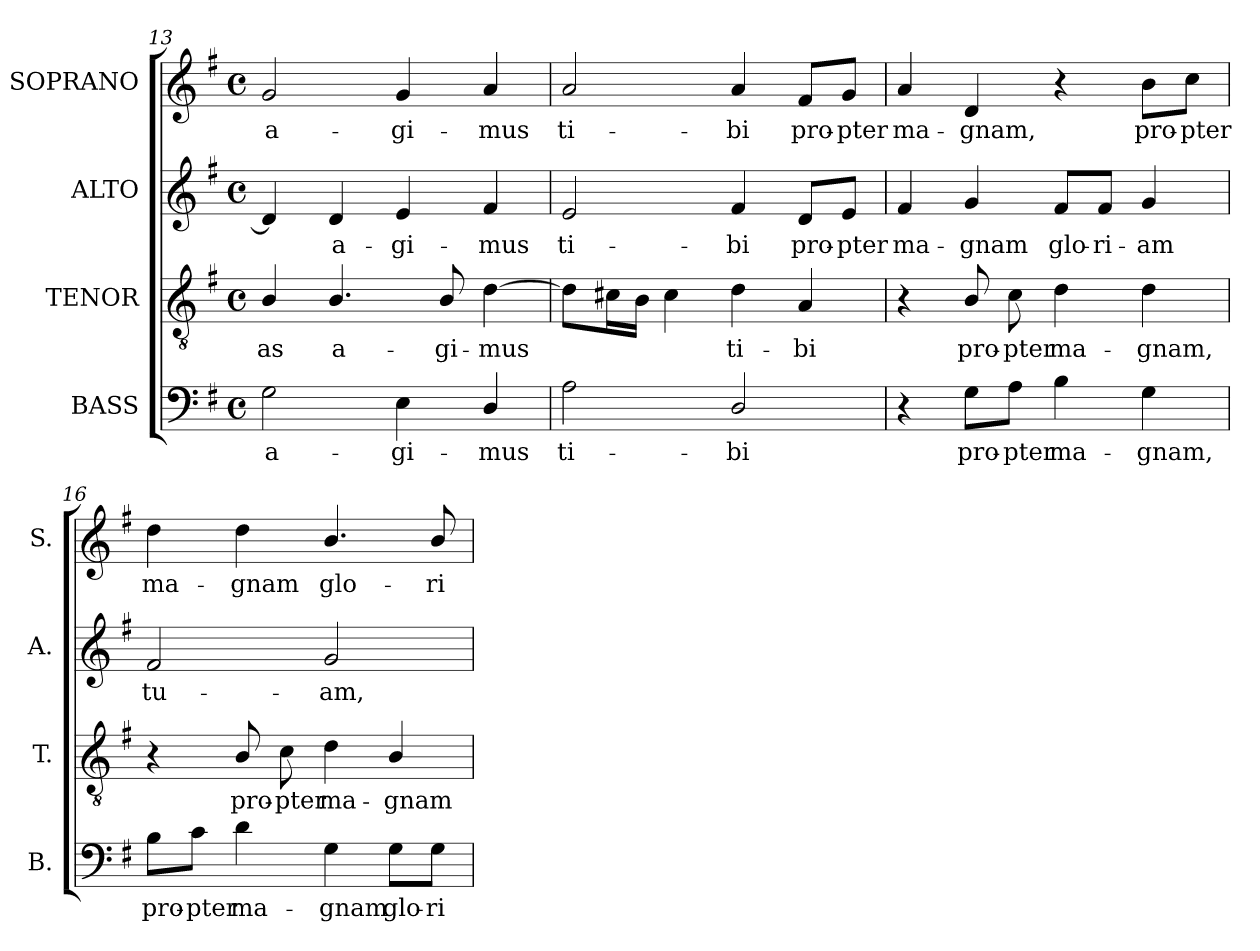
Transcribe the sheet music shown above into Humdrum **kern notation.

**kern	**text	**kern	**text	**kern	**text	**kern	**text
*part4	*part4	*part3	*part3	*part2	*part2	*part1	*part1
*staff4	*staff4	*staff3	*staff3	*staff2	*staff2	*staff1	*staff1
*I"BASS	*	*I"TENOR	*	*I"ALTO	*	*I"SOPRANO	*
*I'B.	*	*I'T.	*	*I'A.	*	*I'S.	*
!!LO:LB:g=z
*clefF4	*	*clefGv2	*	*clefG2	*	*clefG2	*
*	*	*ITrd7c12	*	*	*	*	*
*k[f#]	*	*k[f#]	*	*k[f#]	*	*k[f#]	*
*G:	*	*G:	*	*G:	*	*G:	*
*M4/4	*	*M4/4	*	*M4/4	*	*M4/4	*
*met(c)	*	*met(c)	*	*met(c)	*	*met(c)	*
=13	=13	=13	=13	=13	=13	=13	=13
!	!LO:LY:b:color=#000000	!	!	!	!	!	!
!	!	!	!LO:LY:b:color=#000000	!	!	!	!
!	!	!	!	!	!	!	!LO:LY:b:color=#000000
2Gi\	a-	4BBi/	-as	4di/]	.	2gi/	a-
!	!	!	!LO:LY:b:color=#000000	!	!	!	!
!	!	!	!	!	!LO:LY:b:color=#000000	!	!
.	.	4.BBi/	a-	4di/	a-	.	.
!	!LO:LY:b:color=#000000	!	!	!	!	!	!
!	!	!	!	!	!LO:LY:b:color=#000000	!	!
!	!	!	!	!	!	!	!LO:LY:b:color=#000000
4Ei\	-gi-	.	.	4ei/	-gi-	4gi/	-gi-
!	!	!	!LO:LY:b:color=#000000	!	!	!	!
.	.	8BBi/	-gi-	.	.	.	.
!	!LO:LY:b:color=#000000	!	!	!	!	!	!
!	!	!	!LO:LY:b:color=#000000	!	!	!	!
!	!	!	!	!	!LO:LY:b:color=#000000	!	!
!	!	!	!	!	!	!	!LO:LY:b:color=#000000
4Di/	-mus	[4Di\	-mus	4f#i/	-mus	4ai/	-mus
=14	=14	=14	=14	=14	=14	=14	=14
!	!LO:LY:b:color=#000000	!	!	!	!	!	!
!	!	!	!	!	!LO:LY:b:color=#000000	!	!
!	!	!	!	!	!	!	!LO:LY:b:color=#000000
2Ai\	ti-	8Di\L]	.	2ei/	ti-	2ai/	ti-
.	.	16C#Xi\L	.	.	.	.	.
.	.	16BBi\JJ	.	.	.	.	.
.	.	4C#i\	.	.	.	.	.
!	!LO:LY:b:color=#000000	!	!	!	!	!	!
!	!	!	!LO:LY:b:color=#000000	!	!	!	!
!	!	!	!	!	!LO:LY:b:color=#000000	!	!
!	!	!	!	!	!	!	!LO:LY:b:color=#000000
2Di/	-bi	4Di\	ti-	4f#i/	-bi	4ai/	-bi
!	!	!	!LO:LY:b:color=#000000	!	!	!	!
!	!	!	!	!	!LO:LY:b:color=#000000	!	!
!	!	!	!	!	!	!	!LO:LY:b:color=#000000
.	.	4AAi/	-bi	8di/L	pro-	8f#i/L	pro-
!	!	!	!	!	!LO:LY:b:color=#000000	!	!
!	!	!	!	!	!	!	!LO:LY:b:color=#000000
.	.	.	.	8ei/J	-pter	8gi/J	-pter
=15	=15	=15	=15	=15	=15	=15	=15
!	!	!	!	!	!LO:LY:b:color=#000000	!	!
!	!	!	!	!	!	!	!LO:LY:b:color=#000000
4r	.	4r	.	4f#i/	ma-	4ai/	ma-
!	!LO:LY:b:color=#000000	!	!	!	!	!	!
!	!	!	!LO:LY:b:color=#000000	!	!	!	!
!	!	!	!	!	!LO:LY:b:color=#000000	!	!
!	!	!	!	!	!	!	!LO:LY:b:color=#000000
8Gi\L	pro-	8BBi/	pro-	4gi/	-gnam	4di/	-gnam,
!	!LO:LY:b:color=#000000	!	!	!	!	!	!
!	!	!	!LO:LY:b:color=#000000	!	!	!	!
8Ai\J	-pter	8Ci\	-pter	.	.	.	.
!	!LO:LY:b:color=#000000	!	!	!	!	!	!
!	!	!	!LO:LY:b:color=#000000	!	!	!	!
!	!	!	!	!	!LO:LY:b:color=#000000	!	!
4Bi\	ma-	4Di\	ma-	8f#i/L	glo-	4r	.
!	!	!	!	!	!LO:LY:b:color=#000000	!	!
.	.	.	.	8f#i/J	-ri-	.	.
!	!LO:LY:b:color=#000000	!	!	!	!	!	!
!	!	!	!LO:LY:b:color=#000000	!	!	!	!
!	!	!	!	!	!LO:LY:b:color=#000000	!	!
!	!	!	!	!	!	!	!LO:LY:b:color=#000000
4Gi\	-gnam,	4Di\	-gnam,	4gi/	-am	8bi\L	pro-
!	!	!	!	!	!	!	!LO:LY:b:color=#000000
.	.	.	.	.	.	8cci\J	-pter
=16	=16	=16	=16	=16	=16	=16	=16
!	!LO:LY:b:color=#000000	!	!	!	!	!	!
!	!	!	!	!	!LO:LY:b:color=#000000	!	!
!	!	!	!	!	!	!	!LO:LY:b:color=#000000
8Bi\L	pro-	4r	.	2f#i/	tu-	4ddi\	ma-
!	!LO:LY:b:color=#000000	!	!	!	!	!	!
8ci\J	-pter	.	.	.	.	.	.
!	!LO:LY:b:color=#000000	!	!	!	!	!	!
!	!	!	!LO:LY:b:color=#000000	!	!	!	!
!	!	!	!	!	!	!	!LO:LY:b:color=#000000
4di\	ma-	8BBi/	pro-	.	.	4ddi\	-gnam
!	!	!	!LO:LY:b:color=#000000	!	!	!	!
.	.	8Ci\	-pter	.	.	.	.
!	!LO:LY:b:color=#000000	!	!	!	!	!	!
!	!	!	!LO:LY:b:color=#000000	!	!	!	!
!	!	!	!	!	!LO:LY:b:color=#000000	!	!
!	!	!	!	!	!	!	!LO:LY:b:color=#000000
4Gi\	-gnam	4Di\	ma-	2gi/	-am,	4.bi/	glo-
!	!LO:LY:b:color=#000000	!	!	!	!	!	!
!	!	!	!LO:LY:b:color=#000000	!	!	!	!
8Gi\L	glo-	4BBi/	-gnam	.	.	.	.
!	!LO:LY:b:color=#000000	!	!	!	!	!	!
!	!	!	!	!	!	!	!LO:LY:b:color=#000000
8Gi\J	-ri-	.	.	.	.	8bi/	-ri-
=	=	=	=	=	=	=	=
*-	*-	*-	*-	*-	*-	*-	*-
